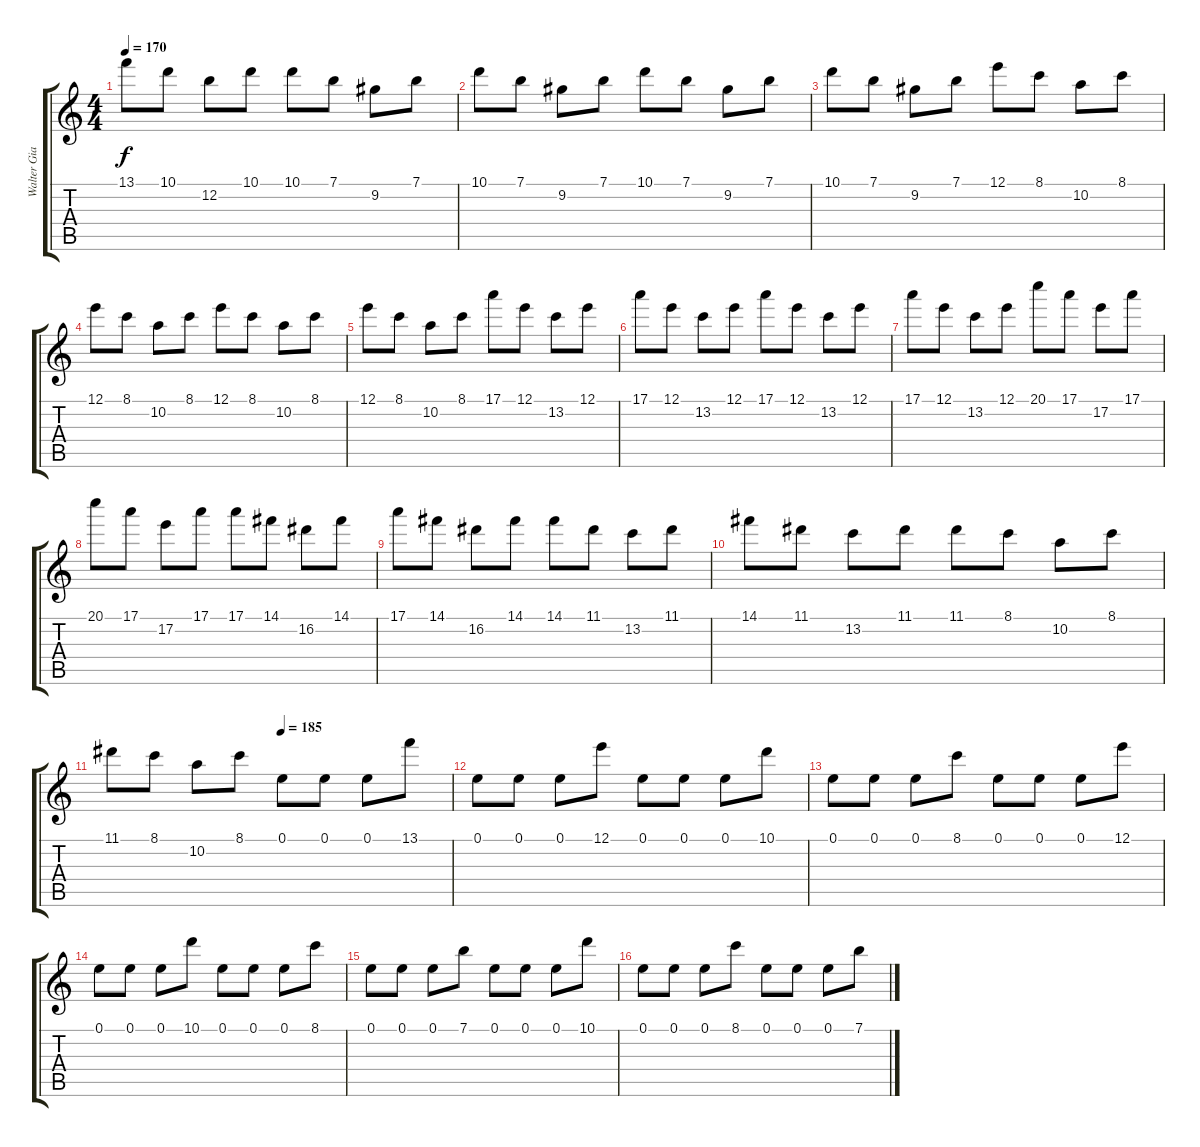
\track ("Walter Giardino" "Walter Gia") {instrument distortionguitar}
\staff {score tabs}
\tuning (E4 B3 G3 D3 A2 E2) {hide}
\ts (4 4)
\tempo 170
\clef g2
\ks c
13.1.8{dy f} 10.1.8 12.2.8 10.1.8 10.1.8 7.1.8 9.2.8 7.1.8 |
10.1.8 7.1.8 9.2.8 7.1.8 10.1.8 7.1.8 9.2.8 7.1.8 |
10.1.8 7.1.8 9.2.8 7.1.8 12.1.8 8.1.8 10.2.8 8.1.8 |
12.1.8 8.1.8 10.2.8 8.1.8 12.1.8 8.1.8 10.2.8 8.1.8 |
12.1.8 8.1.8 10.2.8 8.1.8 17.1.8 12.1.8 13.2.8 12.1.8 |
17.1.8 12.1.8 13.2.8 12.1.8 17.1.8 12.1.8 13.2.8 12.1.8 |
17.1.8 12.1.8 13.2.8 12.1.8 20.1.8 17.1.8 17.2.8 17.1.8 |
20.1.8 17.1.8 17.2.8 17.1.8 17.1.8 14.1.8 16.2.8 14.1.8 |
17.1.8 14.1.8 16.2.8 14.1.8 14.1.8 11.1.8 13.2.8 11.1.8 |
14.1.8 11.1.8 13.2.8 11.1.8 11.1.8 8.1.8 10.2.8 8.1.8 |
\tempo (185 0.5)
11.1.8 8.1.8 10.2.8 8.1.8 0.1.8 0.1.8 0.1.8 13.1.8 |
0.1.8 0.1.8 0.1.8 12.1.8 0.1.8 0.1.8 0.1.8 10.1.8 |
0.1.8 0.1.8 0.1.8 8.1.8 0.1.8 0.1.8 0.1.8 12.1.8 |
0.1.8 0.1.8 0.1.8 10.1.8 0.1.8 0.1.8 0.1.8 8.1.8 |
0.1.8 0.1.8 0.1.8 7.1.8 0.1.8 0.1.8 0.1.8 10.1.8 |
0.1.8 0.1.8 0.1.8 8.1.8 0.1.8 0.1.8 0.1.8 7.1.8
